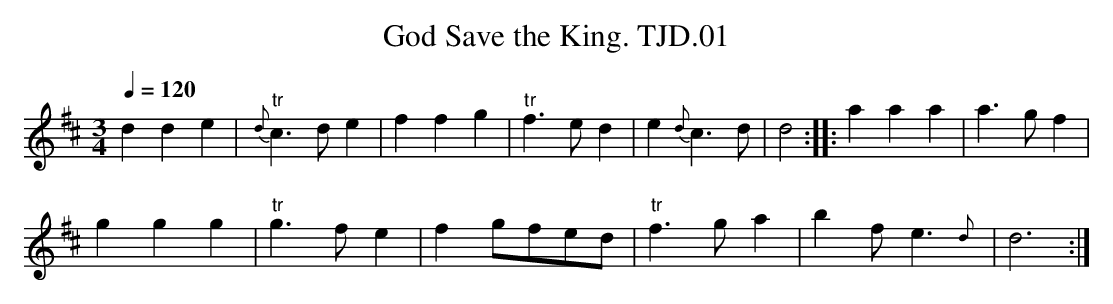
X:1
T:God Save the King. TJD.01
M:3/4
L:1/4
Q:1/4=120
K:D
dde|{d}"tr"c>de|ffg|"tr"f>ed|e{d}c>d|d2::aaa|a>gf|
ggg|"tr"g>fe|fg/f/e/d/|"tr"f>ga|bf<e{d}|d3:|
